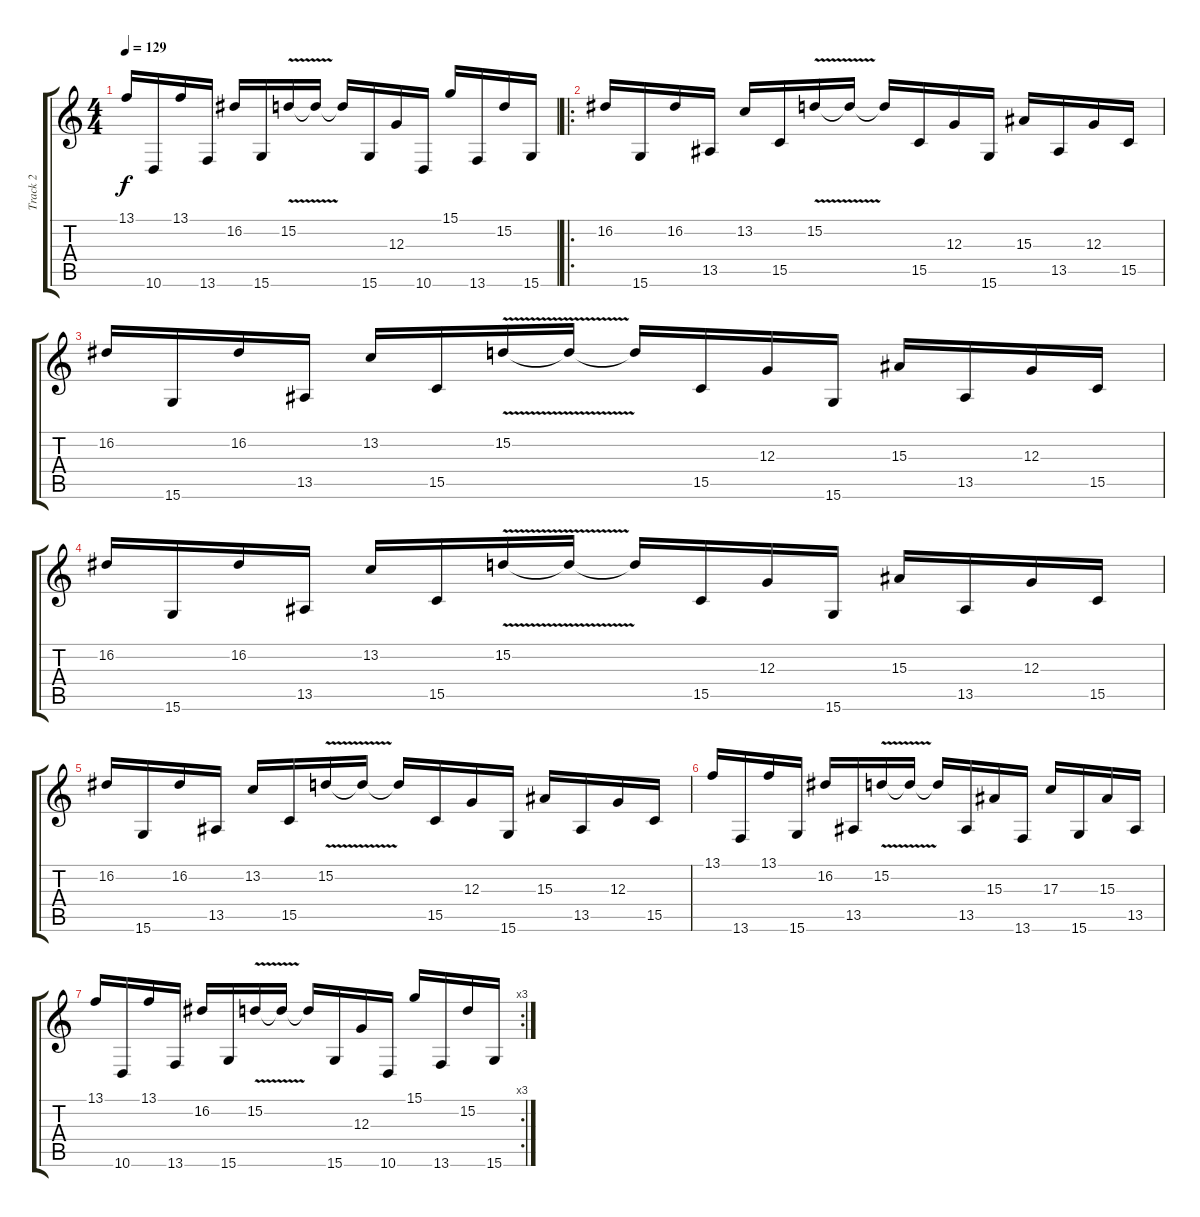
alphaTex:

\track ("Track 2" "Track 2") {instrument lead5charang}
\staff {score tabs}
\tuning (E4 B3 G3 D3 A2 E2) {hide}
\ts (4 4)
\tempo 129
\clef g2
\ks c
13.1.16{dy f} 10.6.16 13.1.16 13.6.16 16.2.16 15.6.16 15.2{v}.16 15.2{t}.16 15.2{t}.16 15.6.16 12.3.16 10.6.16 15.1.16 13.6.16 15.2.16 15.6.16 |
\ro
16.2.16 15.6.16 16.2.16 13.5.16 13.2.16 15.5.16 15.2{v}.16 15.2{t}.16 15.2{t}.16 15.5.16 12.3.16 15.6.16 15.3.16 13.5.16 12.3.16 15.5.16 |
16.2.16 15.6.16 16.2.16 13.5.16 13.2.16 15.5.16 15.2{v}.16 15.2{t}.16 15.2{t}.16 15.5.16 12.3.16 15.6.16 15.3.16 13.5.16 12.3.16 15.5.16 |
16.2.16 15.6.16 16.2.16 13.5.16 13.2.16 15.5.16 15.2{v}.16 15.2{t}.16 15.2{t}.16 15.5.16 12.3.16 15.6.16 15.3.16 13.5.16 12.3.16 15.5.16 |
16.2.16 15.6.16 16.2.16 13.5.16 13.2.16 15.5.16 15.2{v}.16 15.2{t}.16 15.2{t}.16 15.5.16 12.3.16 15.6.16 15.3.16 13.5.16 12.3.16 15.5.16 |
13.1.16 13.6.16 13.1.16 15.6.16 16.2.16 13.5.16 15.2{v}.16 15.2{t}.16 15.2{t}.16 13.5.16 15.3.16 13.6.16 17.3.16 15.6.16 15.3.16 13.5.16 |
\rc 3
13.1.16 10.6.16 13.1.16 13.6.16 16.2.16 15.6.16 15.2{v}.16 15.2{t}.16 15.2{t}.16 15.6.16 12.3.16 10.6.16 15.1.16 13.6.16 15.2.16 15.6.16
